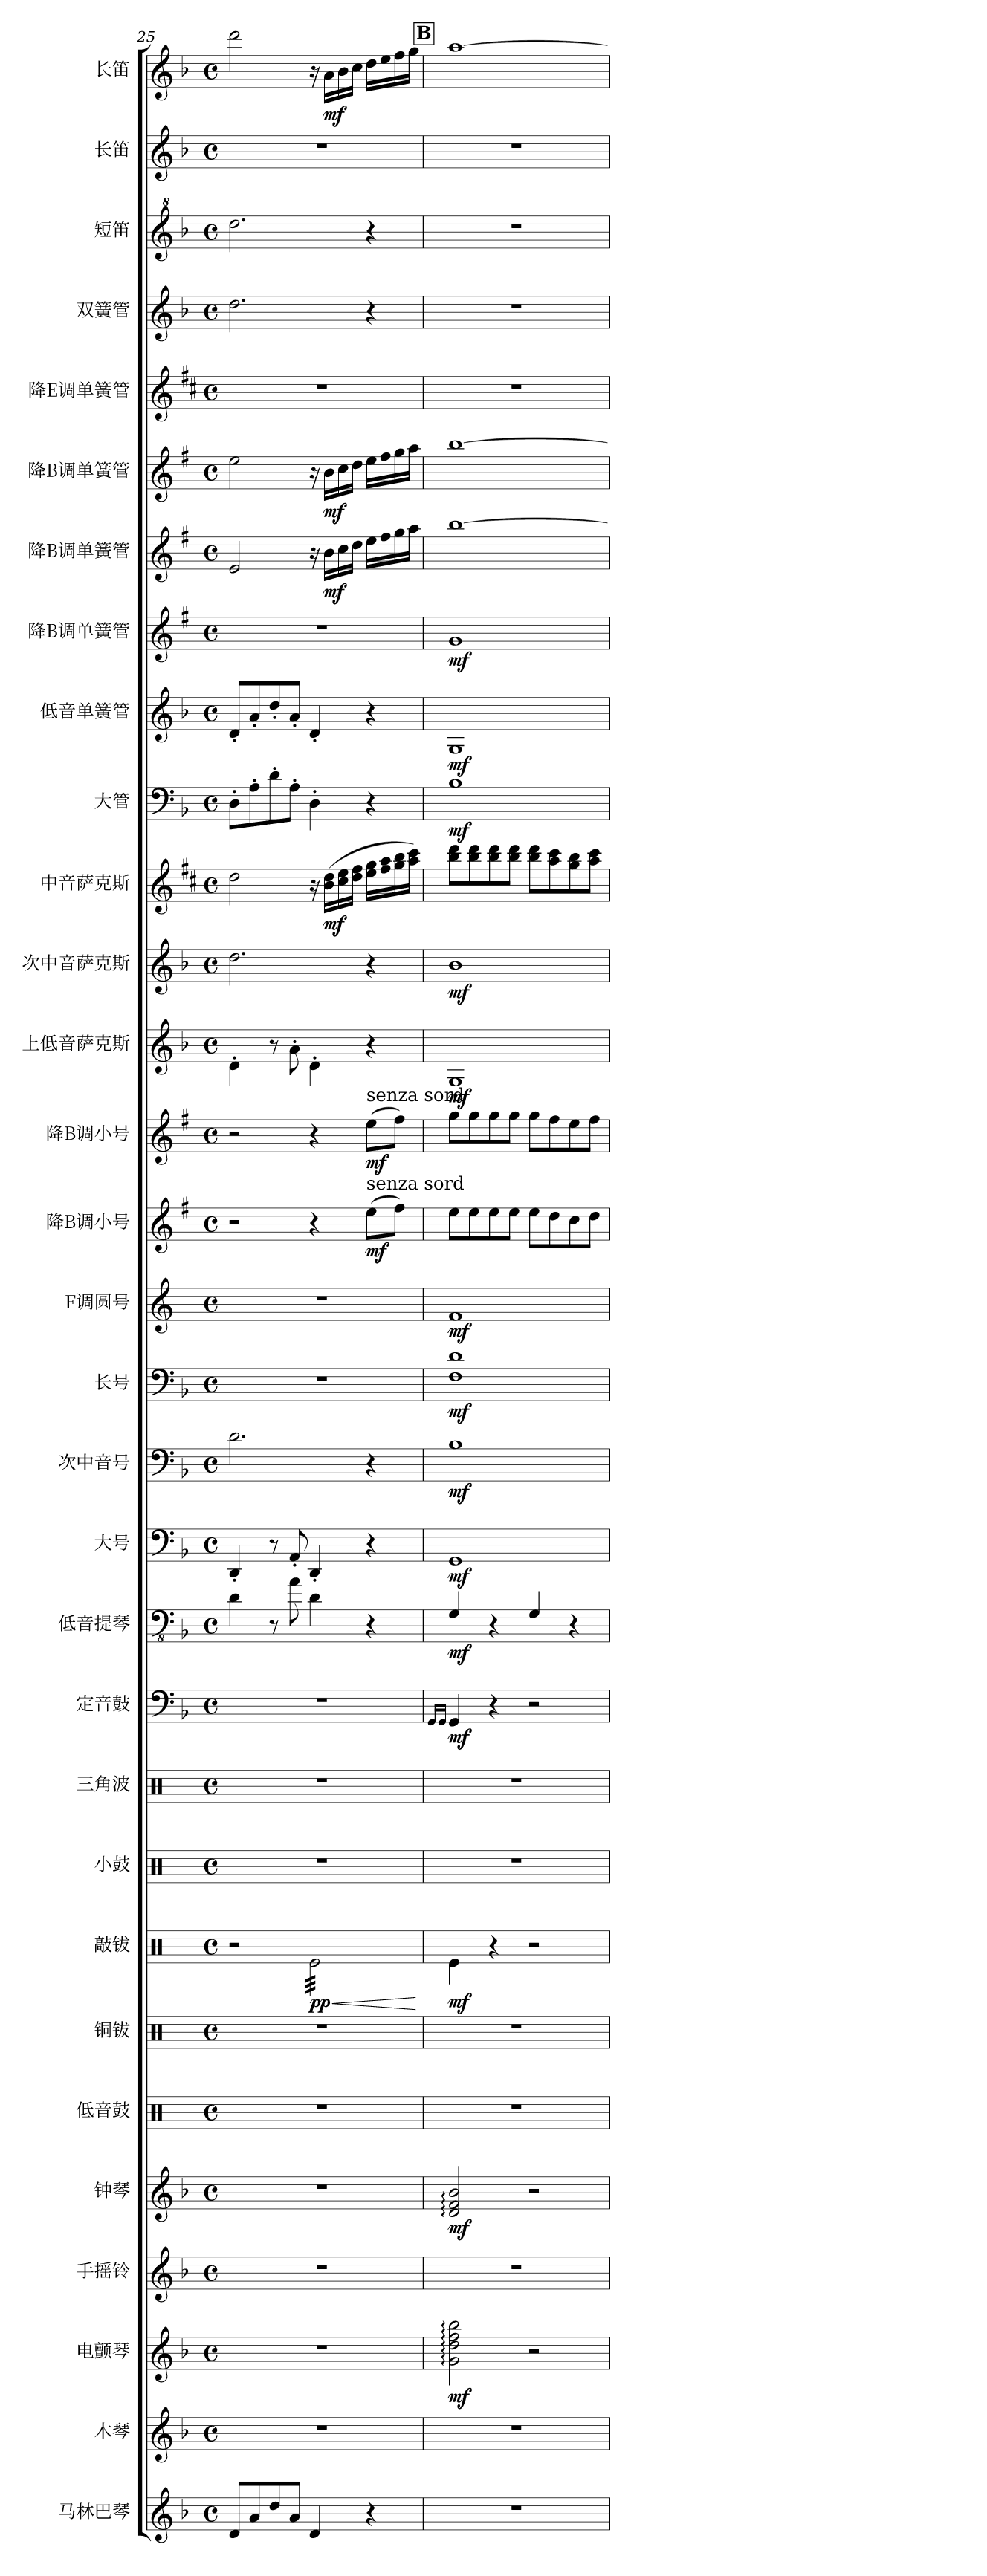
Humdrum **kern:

**kern	**kern	**kern	**dynam	**kern	**kern	**dynam	**kern	**kern	**kern	**dynam	**kern	**kern	**kern	**dynam	**kern	**dynam	**kern	**dynam	**kern	**dynam	**kern	**dynam	**kern	**dynam	**kern	**dynam	**kern	**dynam	**kern	**dynam	**kern	**dynam	**kern	**dynam	**kern	**dynam	**kern	**dynam	**kern	**dynam	**kern	**dynam	**kern	**dynam	**kern	**kern	**kern	**kern	**kern	**dynam
*part31	*part30	*part29	*part29	*part28	*part27	*part27	*part26	*part25	*part24	*part24	*part23	*part22	*part21	*part21	*part20	*part20	*part19	*part19	*part18	*part18	*part17	*part17	*part16	*part16	*part15	*part15	*part14	*part14	*part13	*part13	*part12	*part12	*part11	*part11	*part10	*part10	*part9	*part9	*part8	*part8	*part7	*part7	*part6	*part6	*part5	*part4	*part3	*part2	*part1	*part1
*staff31	*staff30	*staff29	*staff29	*staff28	*staff27	*staff27	*staff26	*staff25	*staff24	*staff24	*staff23	*staff22	*staff21	*staff21	*staff20	*staff20	*staff19	*staff19	*staff18	*staff18	*staff17	*staff17	*staff16	*staff16	*staff15	*staff15	*staff14	*staff14	*staff13	*staff13	*staff12	*staff12	*staff11	*staff11	*staff10	*staff10	*staff9	*staff9	*staff8	*staff8	*staff7	*staff7	*staff6	*staff6	*staff5	*staff4	*staff3	*staff2	*staff1	*staff1
*I"马林巴琴	*I"木琴	*I"电颤琴	*	*I"手摇铃	*I"钟琴	*	*I"低音鼓	*I"铜钹	*I"敲钹	*	*I"小鼓	*I"三角波	*I"定音鼓	*	*I"低音提琴	*	*I"大号	*	*I"次中音号	*	*I"长号	*	*I"F调圆号	*	*I"降B调小号	*	*I"降B调小号	*	*I"上低音萨克斯	*	*I"次中音萨克斯	*	*I"中音萨克斯	*	*I"大管	*	*I"低音单簧管	*	*I"降B调单簧管	*	*I"降B调单簧管	*	*I"降B调单簧管	*	*I"降E调单簧管	*I"双簧管	*I"短笛	*I"长笛	*I"长笛	*
*clefG2	*clefG2	*clefG2	*	*clefG2	*clefG2	*	*clefX	*clefX	*clefX	*	*clefX	*clefX	*clefF4	*	*clefFv4	*	*clefF4	*	*clefF4	*	*clefF4	*	*clefG2	*	*clefG2	*	*clefG2	*	*clefG2	*	*clefG2	*	*clefG2	*	*clefF4	*	*clefG2	*	*clefG2	*	*clefG2	*	*clefG2	*	*clefG2	*clefG2	*clefG^2	*clefG2	*clefG2	*
*	*ITrd-7c-12	*	*	*	*ITrd-14c-24	*	*	*	*	*	*	*	*	*	*ITrd7c12	*	*	*	*	*	*	*	*ITrd4c7	*	*ITrd1c2	*	*ITrd1c2	*	*ITrd12c21	*	*ITrd8c14	*	*ITrd5c9	*	*	*	*ITrd8c14	*	*ITrd1c2	*	*ITrd1c2	*	*ITrd1c2	*	*ITrd-2c-3	*	*ITrd-7c-12	*	*	*
*k[b-]	*k[b-]	*k[b-]	*	*k[b-]	*k[b-]	*	*k[]	*k[]	*k[]	*	*k[]	*k[]	*k[b-]	*	*k[b-]	*	*k[b-]	*	*k[b-]	*	*k[b-]	*	*k[b-]	*	*k[b-]	*	*k[b-]	*	*k[b-]	*	*k[b-]	*	*k[b-]	*	*k[b-]	*	*k[b-]	*	*k[b-]	*	*k[b-]	*	*k[b-]	*	*k[b-]	*k[b-]	*k[b-]	*k[b-]	*k[b-]	*
*M4/4	*M4/4	*M4/4	*	*M4/4	*M4/4	*	*M4/4	*M4/4	*M4/4	*	*M4/4	*M4/4	*M4/4	*	*M4/4	*	*M4/4	*	*M4/4	*	*M4/4	*	*M4/4	*	*M4/4	*	*M4/4	*	*M4/4	*	*M4/4	*	*M4/4	*	*M4/4	*	*M4/4	*	*M4/4	*	*M4/4	*	*M4/4	*	*M4/4	*M4/4	*M4/4	*M4/4	*M4/4	*
*met(c)	*met(c)	*met(c)	*	*met(c)	*met(c)	*	*met(c)	*met(c)	*met(c)	*	*met(c)	*met(c)	*met(c)	*	*met(c)	*	*met(c)	*	*met(c)	*	*met(c)	*	*met(c)	*	*met(c)	*	*met(c)	*	*met(c)	*	*met(c)	*	*met(c)	*	*met(c)	*	*met(c)	*	*met(c)	*	*met(c)	*	*met(c)	*	*met(c)	*met(c)	*met(c)	*met(c)	*met(c)	*
=25	=25	=25	=25	=25	=25	=25	=25	=25	=25	=25	=25	=25	=25	=25	=25	=25	=25	=25	=25	=25	=25	=25	=25	=25	=25	=25	=25	=25	=25	=25	=25	=25	=25	=25	=25	=25	=25	=25	=25	=25	=25	=25	=25	=25	=25	=25	=25	=25	=25	=25
8d/L	1r	1r	.	1r	1r	.	1r	1r	2r	.	1r	1r	1r	.	4DD\	.	4DD'/	.	2.d\	.	1r	.	1r	.	2r	.	2r	.	4D'\	.	2.d\	.	2f\	.	8D'\L	.	8D'/L	.	1r	.	2d/	.	2dd\	.	1r	2.dd\	2.dddd\	1r	2ddd\	.
8a/	.	.	.	.	.	.	.	.	.	.	.	.	.	.	.	.	.	.	.	.	.	.	.	.	.	.	.	.	.	.	.	.	.	.	8A'\	.	8A'/	.	.	.	.	.	.	.	.	.	.	.	.	.
8dd/	.	.	.	.	.	.	.	.	.	.	.	.	.	.	8r	.	8r	.	.	.	.	.	.	.	.	.	.	.	8r	.	.	.	.	.	8d'\	.	8d'/	.	.	.	.	.	.	.	.	.	.	.	.	.
8a/J	.	.	.	.	.	.	.	.	.	.	.	.	.	.	8AA\	.	8AA'/	.	.	.	.	.	.	.	.	.	.	.	8A'\	.	.	.	.	.	8A'\J	.	8A'/J	.	.	.	.	.	.	.	.	.	.	.	.	.
!	!	!	!	!	!	!	!	!	!	!LO:HP:b	!	!	!	!	!	!	!	!	!	!	!	!	!	!	!	!	!	!	!	!	!	!	!	!	!	!	!	!	!	!	!	!	!	!	!	!	!	!	!	!
!	!	!	!	!	!	!	!	!	!	!LO:DY:n=1:b	!	!	!	!	!	!	!	!	!	!	!	!	!	!	!	!	!	!	!	!	!	!	!	!	!	!	!	!	!	!	!	!	!	!	!	!	!	!	!	!
*	*	*	*	*	*	*	*	*	*tremolo	*	*	*	*	*	*	*	*	*	*	*	*	*	*	*	*	*	*	*	*	*	*	*	*	*	*	*	*	*	*	*	*	*	*	*	*	*	*	*	*	*
4d/	.	.	.	.	.	.	.	.	(32Re\LLL	< pp	.	.	.	.	4DD\	.	4DD'/	.	.	.	.	.	.	.	4r	.	4r	.	4D'\	.	.	.	16r	.	4D'\	.	4D'/	.	.	.	16r	.	16r	.	.	.	.	.	16r	.
.	.	.	.	.	.	.	.	.	(32Re\	.	.	.	.	.	.	.	.	.	.	.	.	.	.	.	.	.	.	.	.	.	.	.	.	.	.	.	.	.	.	.	.	.	.	.	.	.	.	.	.	.
!	!	!	!	!	!	!	!	!	!	!	!	!	!	!	!	!	!	!	!	!	!	!	!	!	!	!	!	!	!	!	!	!	!	!LO:DY:b	!	!	!	!	!	!	!	!LO:DY:b	!	!LO:DY:b	!	!	!	!	!	!LO:DY:b
.	.	.	.	.	.	.	.	.	(32Re\	.	.	.	.	.	.	.	.	.	.	.	.	.	.	.	.	.	.	.	.	.	.	.	(16d\ 16f\LL	mf	.	.	.	.	.	.	16a\LL	mf	16a\LL	mf	.	.	.	.	16a\LL	mf
.	.	.	.	.	.	.	.	.	(32Re\	.	.	.	.	.	.	.	.	.	.	.	.	.	.	.	.	.	.	.	.	.	.	.	.	.	.	.	.	.	.	.	.	.	.	.	.	.	.	.	.	.
.	.	.	.	.	.	.	.	.	(32Re\	.	.	.	.	.	.	.	.	.	.	.	.	.	.	.	.	.	.	.	.	.	.	.	16e\ 16g\	.	.	.	.	.	.	.	16b-\	.	16b-\	.	.	.	.	.	16b-\	.
.	.	.	.	.	.	.	.	.	(32Re\	.	.	.	.	.	.	.	.	.	.	.	.	.	.	.	.	.	.	.	.	.	.	.	.	.	.	.	.	.	.	.	.	.	.	.	.	.	.	.	.	.
.	.	.	.	.	.	.	.	.	(32Re\	.	.	.	.	.	.	.	.	.	.	.	.	.	.	.	.	.	.	.	.	.	.	.	16f\ 16a\JJ	.	.	.	.	.	.	.	16cc\JJ	.	16cc\JJ	.	.	.	.	.	16cc\JJ	.
.	.	.	.	.	.	.	.	.	(32Re\	.	.	.	.	.	.	.	.	.	.	.	.	.	.	.	.	.	.	.	.	.	.	.	.	.	.	.	.	.	.	.	.	.	.	.	.	.	.	.	.	.
!	!	!	!	!	!	!	!	!	!	!	!	!	!	!	!	!	!	!	!	!	!	!	!	!	!	!	!LO:TX:a:t=senza sord	!	!	!	!	!	!	!	!	!	!	!	!	!	!	!	!	!	!	!	!	!	!	!
!	!	!	!	!	!	!	!	!	!	!	!	!	!	!	!	!	!	!	!	!	!	!	!	!	!LO:TX:a:t=senza sord	!	!	!	!	!	!	!	!	!	!	!	!	!	!	!	!	!	!	!	!	!	!	!	!	!
!	!	!	!	!	!	!	!	!	!	!	!	!	!	!	!	!	!	!	!	!	!	!	!	!	!	!LO:DY:b	!	!LO:DY:b	!	!	!	!	!	!	!	!	!	!	!	!	!	!	!	!	!	!	!	!	!	!
4r	.	.	.	.	.	.	.	.	(32Re\	.	.	.	.	.	4r	.	4r	.	4r	.	.	.	.	.	(8dd\L	mf	(8dd\L	mf	4r	.	4r	.	16g\ 16b-\LL	.	4r	.	4r	.	.	.	16dd\LL	.	16dd\LL	.	.	4r	4r	.	16dd\LL	.
.	.	.	.	.	.	.	.	.	(32Re\	.	.	.	.	.	.	.	.	.	.	.	.	.	.	.	.	.	.	.	.	.	.	.	.	.	.	.	.	.	.	.	.	.	.	.	.	.	.	.	.	.
.	.	.	.	.	.	.	.	.	(32Re\	.	.	.	.	.	.	.	.	.	.	.	.	.	.	.	.	.	.	.	.	.	.	.	16a\ 16cc\	.	.	.	.	.	.	.	16ee\	.	16ee\	.	.	.	.	.	16ee\	.
.	.	.	.	.	.	.	.	.	(32Re\	.	.	.	.	.	.	.	.	.	.	.	.	.	.	.	.	.	.	.	.	.	.	.	.	.	.	.	.	.	.	.	.	.	.	.	.	.	.	.	.	.
.	.	.	.	.	.	.	.	.	(32Re\	.	.	.	.	.	.	.	.	.	.	.	.	.	.	.	8ee\J)	.	8ee\J)	.	.	.	.	.	16b-\ 16dd\	.	.	.	.	.	.	.	16ff\	.	16ff\	.	.	.	.	.	16ff\	.
.	.	.	.	.	.	.	.	.	(32Re\	.	.	.	.	.	.	.	.	.	.	.	.	.	.	.	.	.	.	.	.	.	.	.	.	.	.	.	.	.	.	.	.	.	.	.	.	.	.	.	.	.
.	.	.	.	.	.	.	.	.	(32Re\	.	.	.	.	.	.	.	.	.	.	.	.	.	.	.	.	.	.	.	.	.	.	.	16cc\ 16ee\JJ)	.	.	.	.	.	.	.	16gg\JJ	.	16gg\JJ	.	.	.	.	.	16gg\JJ	.
.	.	.	.	.	.	.	.	.	(32Re\JJJ	.	.	.	.	.	.	.	.	.	.	.	.	.	.	.	.	.	.	.	.	.	.	.	.	.	.	.	.	.	.	.	.	.	.	.	.	.	.	.	.	.
*	*	*	*	*	*	*	*	*	*Xtremolo	*	*	*	*	*	*	*	*	*	*	*	*	*	*	*	*	*	*	*	*	*	*	*	*	*	*	*	*	*	*	*	*	*	*	*	*	*	*	*	*	*
.	.	.	.	.	.	.	.	.	.	[	.	.	.	.	.	.	.	.	.	.	.	.	.	.	.	.	.	.	.	.	.	.	.	.	.	.	.	.	.	.	.	.	.	.	.	.	.	.	.	.
!!LO:REH:place=s1:a:B:fs=14:t=B
=26	=26	=26	=26	=26	=26	=26	=26	=26	=26	=26	=26	=26	=26	=26	=26	=26	=26	=26	=26	=26	=26	=26	=26	=26	=26	=26	=26	=26	=26	=26	=26	=26	=26	=26	=26	=26	=26	=26	=26	=26	=26	=26	=26	=26	=26	=26	=26	=26	=26	=26
.	.	.	.	.	.	.	.	.	.	.	.	.	16qGG/LL	.	.	.	.	.	.	.	.	.	.	.	.	.	.	.	.	.	.	.	.	.	.	.	.	.	.	.	.	.	.	.	.	.	.	.	.	.
.	.	.	.	.	.	.	.	.	.	.	.	.	16qGG/JJ	.	.	.	.	.	.	.	.	.	.	.	.	.	.	.	.	.	.	.	.	.	.	.	.	.	.	.	.	.	.	.	.	.	.	.	.	.
!	!	!	!LO:DY:b	!	!	!LO:DY:b	!	!	!	!LO:DY:b	!	!	!	!LO:DY:b	!	!LO:DY:b	!	!LO:DY:b	!	!LO:DY:b	!	!LO:DY:b	!	!LO:DY:b	!	!	!	!	!	!LO:DY:b	!	!LO:DY:b	!	!	!	!LO:DY:b	!	!LO:DY:b	!	!LO:DY:b	!	!	!	!	!	!	!	!	!	!
1r	1r	2g\: 2dd\: 2ff\: 2bb-\:	mf	1r	2ddd/: 2fff/: 2bbb-/:	mf	1r	1r	4Re\)	mf	1r	1r	4GG/	mf	4GGG/	mf	1GG	mf	1B-	mf	1F 1d	mf	1B-	mf	8dd\L	.	8ff\L	.	1GG	mf	1B-	mf	8dd\ 8ff\L	.	1B-	mf	1GG	mf	1f	mf	[1aa	.	[1aa	.	1r	1r	1r	1r	[1aa	.
.	.	.	.	.	.	.	.	.	.	.	.	.	.	.	.	.	.	.	.	.	.	.	.	.	8dd\	.	8ff\	.	.	.	.	.	8dd\ 8ff\	.	.	.	.	.	.	.	.	.	.	.	.	.	.	.	.	.
.	.	.	.	.	.	.	.	.	4r	.	.	.	4r	.	4r	.	.	.	.	.	.	.	.	.	8dd\	.	8ff\	.	.	.	.	.	8dd\ 8ff\	.	.	.	.	.	.	.	.	.	.	.	.	.	.	.	.	.
.	.	.	.	.	.	.	.	.	.	.	.	.	.	.	.	.	.	.	.	.	.	.	.	.	8dd\J	.	8ff\J	.	.	.	.	.	8dd\ 8ff\J	.	.	.	.	.	.	.	.	.	.	.	.	.	.	.	.	.
.	.	2r	.	.	2r	.	.	.	2r	.	.	.	2r	.	4GGG/	.	.	.	.	.	.	.	.	.	8dd\L	.	8ff\L	.	.	.	.	.	8dd\ 8ff\L	.	.	.	.	.	.	.	.	.	.	.	.	.	.	.	.	.
.	.	.	.	.	.	.	.	.	.	.	.	.	.	.	.	.	.	.	.	.	.	.	.	.	8cc\	.	8ee\	.	.	.	.	.	8cc\ 8ee\	.	.	.	.	.	.	.	.	.	.	.	.	.	.	.	.	.
.	.	.	.	.	.	.	.	.	.	.	.	.	.	.	4r	.	.	.	.	.	.	.	.	.	8b-\	.	8dd\	.	.	.	.	.	8b-\ 8dd\	.	.	.	.	.	.	.	.	.	.	.	.	.	.	.	.	.
.	.	.	.	.	.	.	.	.	.	.	.	.	.	.	.	.	.	.	.	.	.	.	.	.	8cc\J	.	8ee\J	.	.	.	.	.	8cc\ 8ee\J	.	.	.	.	.	.	.	.	.	.	.	.	.	.	.	.	.
=	=	=	=	=	=	=	=	=	=	=	=	=	=	=	=	=	=	=	=	=	=	=	=	=	=	=	=	=	=	=	=	=	=	=	=	=	=	=	=	=	=	=	=	=	=	=	=	=	=	=
*-	*-	*-	*-	*-	*-	*-	*-	*-	*-	*-	*-	*-	*-	*-	*-	*-	*-	*-	*-	*-	*-	*-	*-	*-	*-	*-	*-	*-	*-	*-	*-	*-	*-	*-	*-	*-	*-	*-	*-	*-	*-	*-	*-	*-	*-	*-	*-	*-	*-	*-
